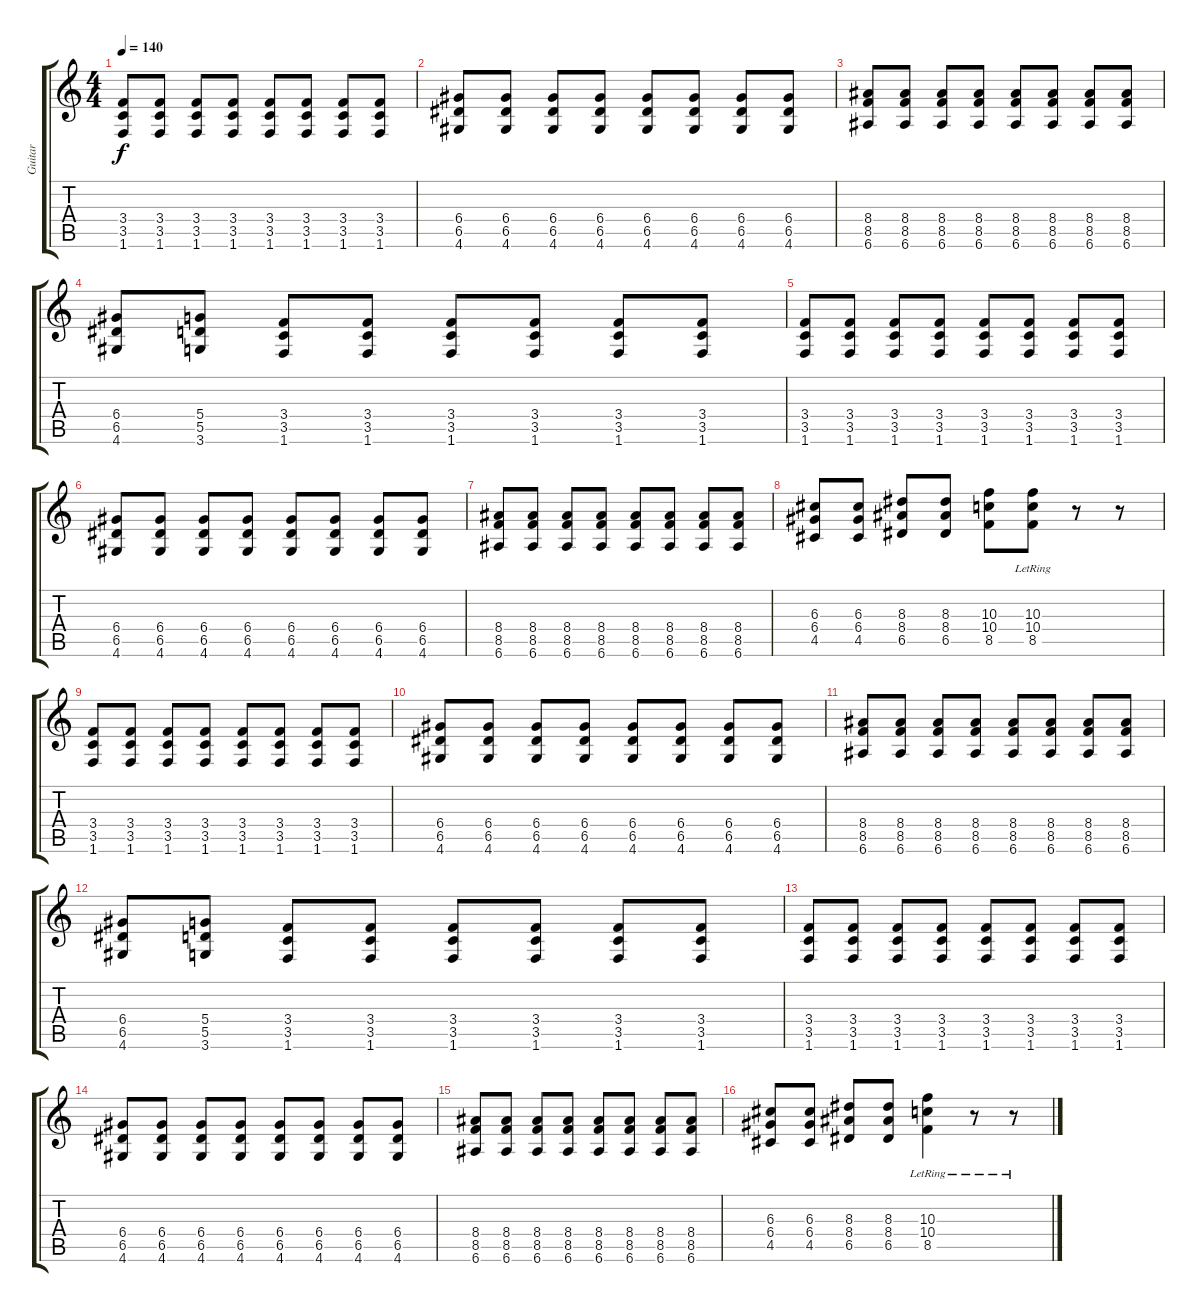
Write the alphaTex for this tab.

\track ("Guitar" "Guitar") {instrument distortionguitar}
\staff {score tabs}
\tuning (E4 B3 G3 D3 A2 E2) {hide}
\ts (4 4)
\tempo 140
\clef g2
\ks c
(3.4 3.5 1.6).8{dy f} (3.4 3.5 1.6).8 (3.4 3.5 1.6).8 (3.4 3.5 1.6).8 (3.4 3.5 1.6).8 (3.4 3.5 1.6).8 (3.4 3.5 1.6).8 (3.4 3.5 1.6).8 |
(6.4 6.5 4.6).8 (6.4 6.5 4.6).8 (6.4 6.5 4.6).8 (6.4 6.5 4.6).8 (6.4 6.5 4.6).8 (6.4 6.5 4.6).8 (6.4 6.5 4.6).8 (6.4 6.5 4.6).8 |
(8.4 8.5 6.6).8 (8.4 8.5 6.6).8 (8.4 8.5 6.6).8 (8.4 8.5 6.6).8 (8.4 8.5 6.6).8 (8.4 8.5 6.6).8 (8.4 8.5 6.6).8 (8.4 8.5 6.6).8 |
(6.4 6.5 4.6).8 (5.4 5.5 3.6).8 (3.4 3.5 1.6).8 (3.4 3.5 1.6).8 (3.4 3.5 1.6).8 (3.4 3.5 1.6).8 (3.4 3.5 1.6).8 (3.4 3.5 1.6).8 |
(3.4 3.5 1.6).8 (3.4 3.5 1.6).8 (3.4 3.5 1.6).8 (3.4 3.5 1.6).8 (3.4 3.5 1.6).8 (3.4 3.5 1.6).8 (3.4 3.5 1.6).8 (3.4 3.5 1.6).8 |
(6.4 6.5 4.6).8 (6.4 6.5 4.6).8 (6.4 6.5 4.6).8 (6.4 6.5 4.6).8 (6.4 6.5 4.6).8 (6.4 6.5 4.6).8 (6.4 6.5 4.6).8 (6.4 6.5 4.6).8 |
(8.4 8.5 6.6).8 (8.4 8.5 6.6).8 (8.4 8.5 6.6).8 (8.4 8.5 6.6).8 (8.4 8.5 6.6).8 (8.4 8.5 6.6).8 (8.4 8.5 6.6).8 (8.4 8.5 6.6).8 |
(6.3 6.4 4.5).8 (6.3 6.4 4.5).8 (8.3 8.4 6.5).8 (8.3 8.4 6.5).8 (10.3 10.4 8.5).8 (10.3{lr} 10.4{lr} 8.5{lr}).8 r.8 r.8 |
(3.4 3.5 1.6).8 (3.4 3.5 1.6).8 (3.4 3.5 1.6).8 (3.4 3.5 1.6).8 (3.4 3.5 1.6).8 (3.4 3.5 1.6).8 (3.4 3.5 1.6).8 (3.4 3.5 1.6).8 |
(6.4 6.5 4.6).8 (6.4 6.5 4.6).8 (6.4 6.5 4.6).8 (6.4 6.5 4.6).8 (6.4 6.5 4.6).8 (6.4 6.5 4.6).8 (6.4 6.5 4.6).8 (6.4 6.5 4.6).8 |
(8.4 8.5 6.6).8 (8.4 8.5 6.6).8 (8.4 8.5 6.6).8 (8.4 8.5 6.6).8 (8.4 8.5 6.6).8 (8.4 8.5 6.6).8 (8.4 8.5 6.6).8 (8.4 8.5 6.6).8 |
(6.4 6.5 4.6).8 (5.4 5.5 3.6).8 (3.4 3.5 1.6).8 (3.4 3.5 1.6).8 (3.4 3.5 1.6).8 (3.4 3.5 1.6).8 (3.4 3.5 1.6).8 (3.4 3.5 1.6).8 |
(3.4 3.5 1.6).8 (3.4 3.5 1.6).8 (3.4 3.5 1.6).8 (3.4 3.5 1.6).8 (3.4 3.5 1.6).8 (3.4 3.5 1.6).8 (3.4 3.5 1.6).8 (3.4 3.5 1.6).8 |
(6.4 6.5 4.6).8 (6.4 6.5 4.6).8 (6.4 6.5 4.6).8 (6.4 6.5 4.6).8 (6.4 6.5 4.6).8 (6.4 6.5 4.6).8 (6.4 6.5 4.6).8 (6.4 6.5 4.6).8 |
(8.4 8.5 6.6).8 (8.4 8.5 6.6).8 (8.4 8.5 6.6).8 (8.4 8.5 6.6).8 (8.4 8.5 6.6).8 (8.4 8.5 6.6).8 (8.4 8.5 6.6).8 (8.4 8.5 6.6).8 |
(6.3 6.4 4.5).8 (6.3 6.4 4.5).8 (8.3 8.4 6.5).8 (8.3 8.4 6.5).8 (10.3{lr} 10.4{lr} 8.5{lr}).4 r.8 r.8
